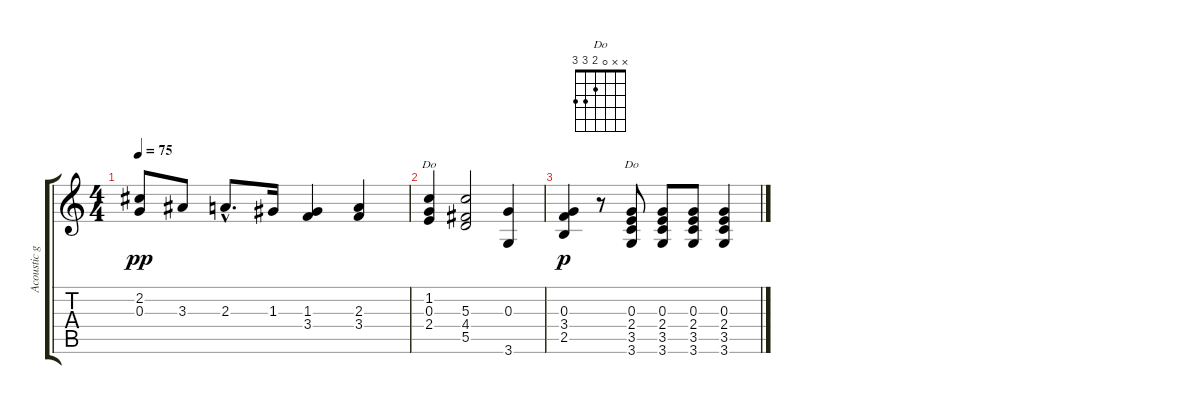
\track ("Acoustic guitar 2" "Acoustic g") {instrument acousticguitarnylon}
\staff {score tabs}
\tuning (E4 B3 G3 D3 A2 E2) {hide}
\chord ("Do" x 1 0 2 x x)
\chord ("Do" x x 0 2 3 3)
\ts (4 4)
\tempo 75
\clef g2
\ks c
(2.2 0.3).8{dy pp} 3.3.8 2.3{hac}.8{d} 1.3.16 (1.3 3.4).4 (2.3 3.4).4 |
(1.2 0.3 2.4).4{ch "Do"} (5.3 4.4 5.5).2 (0.3 3.6).4 |
(0.3 3.4 2.5).4{dy p} r.8 (0.3 2.4 3.5 3.6).8{ch "Do"} (0.3 2.4 3.5 3.6).8 (0.3 2.4 3.5 3.6).8 (0.3 2.4 3.5 3.6).4
